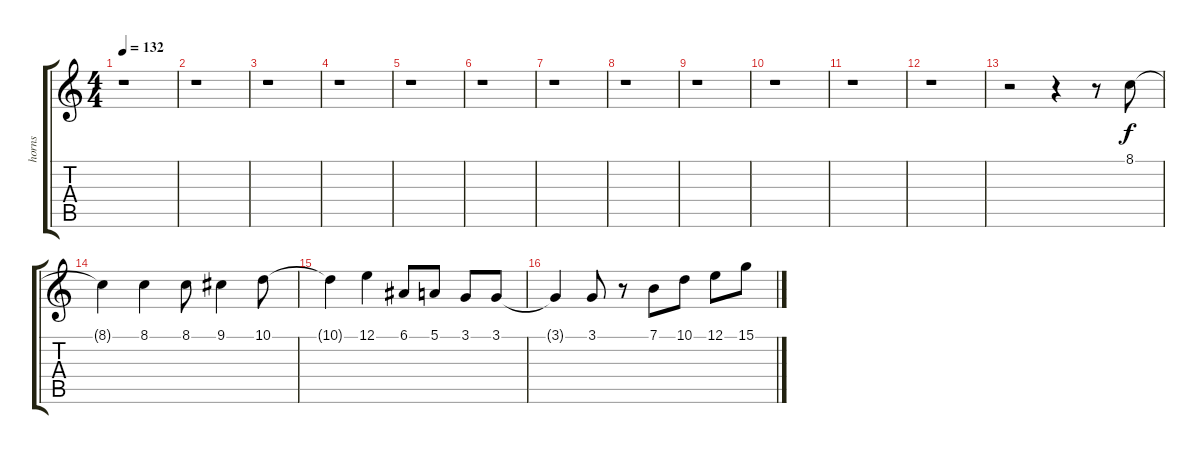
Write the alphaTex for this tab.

\track ("horns" "horns") {instrument trombone}
\staff {score tabs}
\tuning (E4 B3 G3 D3 A2 E2) {hide}
\ts (4 4)
\tempo 132
\clef g2
\ks c
r.1{dy f} |
r.1 |
r.1 |
r.1 |
r.1 |
r.1 |
r.1 |
r.1 |
r.1 |
r.1 |
r.1 |
r.1 |
r.2 r.4 r.8 8.1.8 |
8.1{t}.4 8.1.4 8.1.8 9.1.4 10.1.8 |
10.1{t}.4 12.1.4 6.1.8 5.1.8 3.1.8 3.1.8 |
3.1{t}.4 3.1.8 r.8 7.1.8 10.1.8 12.1.8 15.1.8
